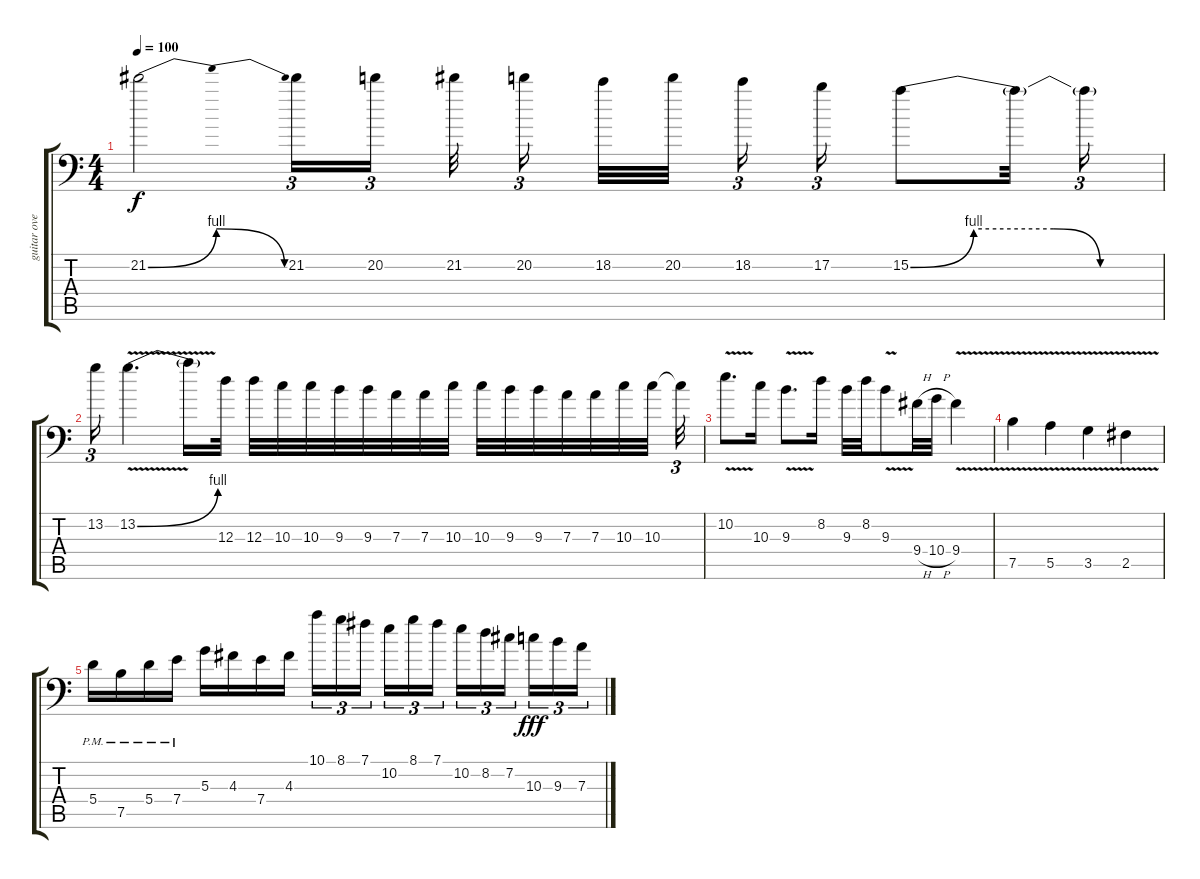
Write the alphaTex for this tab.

\track ("guitar overdub" "guitar ove") {instrument distortionguitar}
\staff {score tabs}
\tuning (B3 Gb3 D3 A2 E2 A1) {hide}
\ts (4 4)
\tempo 100
\clef f4
\ks c
21.2{be (bendrelease 0 0 10 4 45 4 60 0)}.2{dy f} 21.2.16{tu (3 2)} 20.2.16{tu (3 2) beam splitsecondary} 21.2.32{beam splitsecondary} 20.2.16{tu (3 2) beam splitsecondary} 18.2.32 20.2.32{beam splitsecondary} 18.2.16{tu (3 2)} 17.2.16{tu (3 2)} 15.2{be (custom 0 0 15 4 34 4 45 0 60 0)}.8 15.2{t}.32{beam splitsecondary} 15.2{t}.16{tu (3 2)} |
13.2.16{tu (3 2)} 13.2{be (bend 0 0 60 4) v}.4{d} 13.2{t}.16 12.3.32 12.3.32 10.3.32 10.3.32 9.3.32 9.3.32 7.3.32 7.3.32 10.3.32 10.3.32 9.3.32 9.3.32 7.3.32 7.3.32 10.3.32 10.3.32{beam splitsecondary} 10.3{t}.32{tu (3 2)} |
10.2{v}.8{d} 10.3.16 9.3{v}.8{d} 8.2.16 9.3.32 8.2.32 9.3{v}.8 9.4{h}.32 10.4{h}.32 9.4{v}.4 |
7.5{v}.4 5.5{v}.4 3.5{v}.4 2.5{v}.4 |
5.4{pm}.16 7.5{pm}.16 5.4{pm}.16 7.4{pm}.16 5.3.16 4.3.16 7.4.16 4.3.16 10.1.16{tu (3 2)} 8.1.16{tu (3 2)} 7.1.16{tu (3 2) beam splitsecondary} 10.2.16{tu (3 2)} 8.1.16{tu (3 2)} 7.1.16{tu (3 2)} 10.2.16{tu (3 2)} 8.2.16{tu (3 2)} 7.2.16{tu (3 2) beam splitsecondary} 10.3.16{tu (3 2) dy fff} 9.3.16{tu (3 2)} 7.3.16{tu (3 2)}
